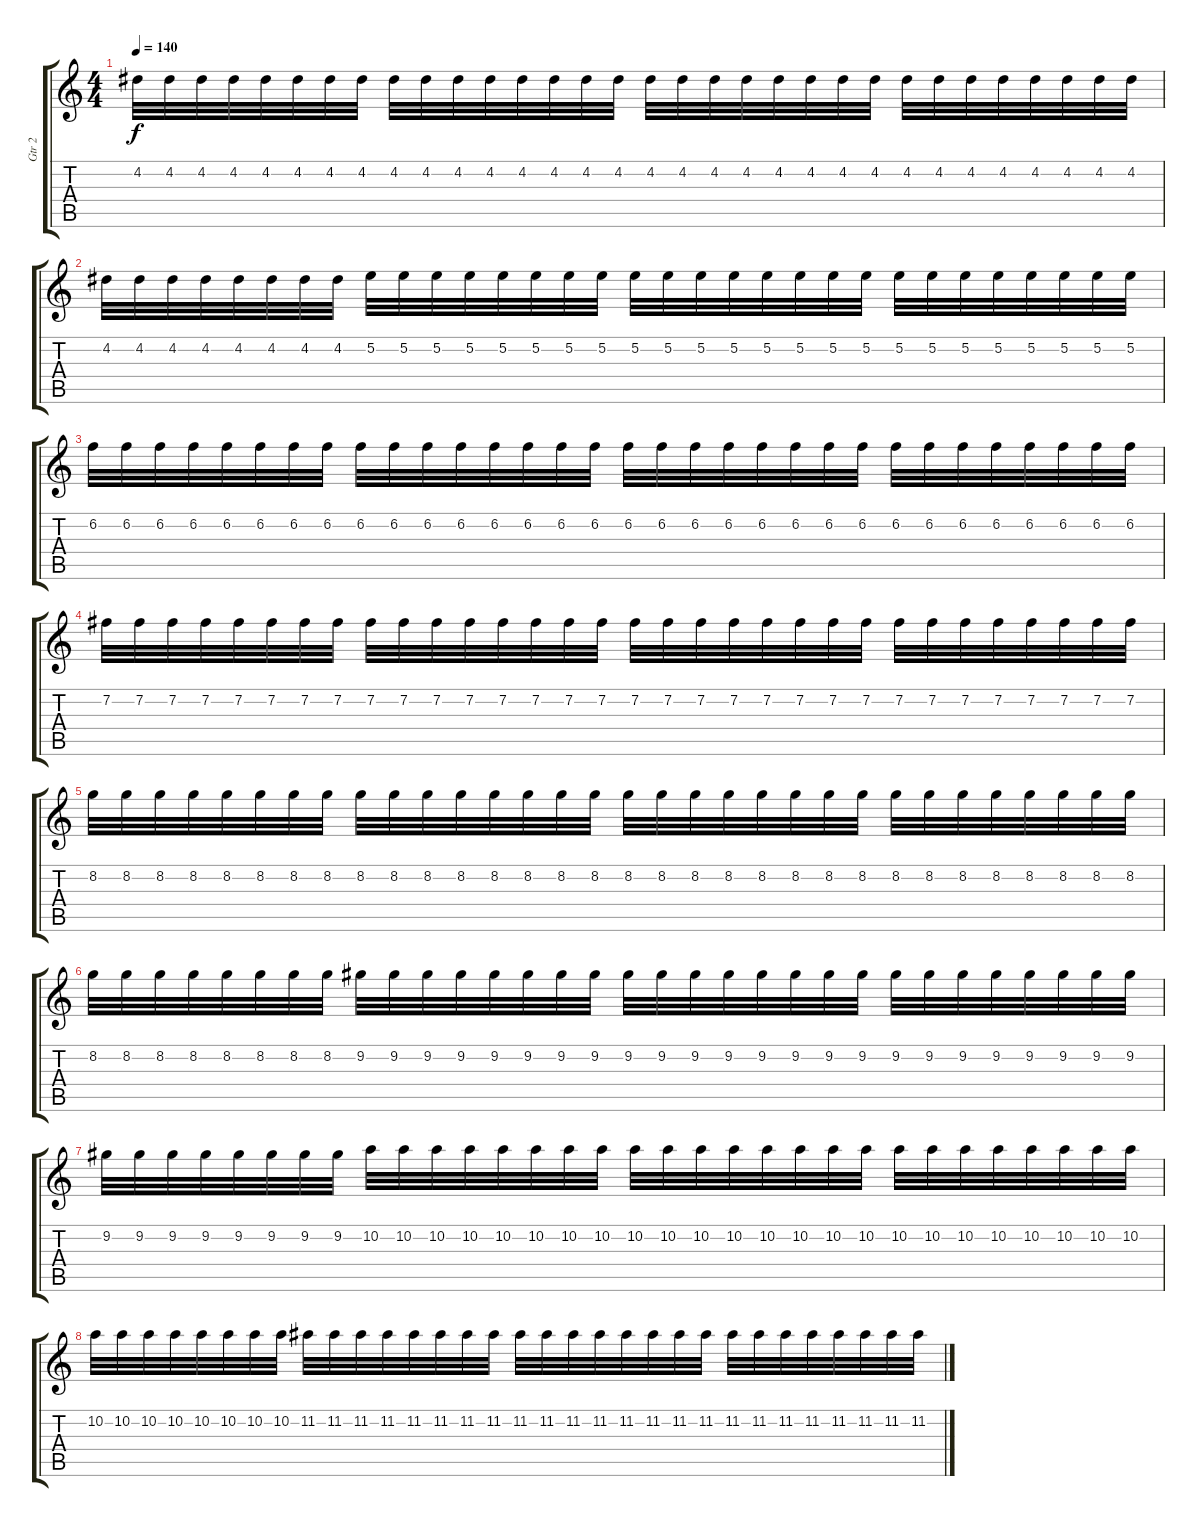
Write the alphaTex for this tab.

\track ("Gtr 2" "Gtr 2") {instrument overdrivenguitar}
\staff {score tabs}
\tuning (E4 B3 G3 D3 A2 E2) {hide}
\ts (4 4)
\tempo 140
\clef g2
\ks c
4.2.32{dy f} 4.2.32 4.2.32 4.2.32 4.2.32 4.2.32 4.2.32 4.2.32 4.2.32 4.2.32 4.2.32 4.2.32 4.2.32 4.2.32 4.2.32 4.2.32 4.2.32 4.2.32 4.2.32 4.2.32 4.2.32 4.2.32 4.2.32 4.2.32 4.2.32 4.2.32 4.2.32 4.2.32 4.2.32 4.2.32 4.2.32 4.2.32 |
4.2.32 4.2.32 4.2.32 4.2.32 4.2.32 4.2.32 4.2.32 4.2.32 5.2.32 5.2.32 5.2.32 5.2.32 5.2.32 5.2.32 5.2.32 5.2.32 5.2.32 5.2.32 5.2.32 5.2.32 5.2.32 5.2.32 5.2.32 5.2.32 5.2.32 5.2.32 5.2.32 5.2.32 5.2.32 5.2.32 5.2.32 5.2.32 |
6.2.32 6.2.32 6.2.32 6.2.32 6.2.32 6.2.32 6.2.32 6.2.32 6.2.32 6.2.32 6.2.32 6.2.32 6.2.32 6.2.32 6.2.32 6.2.32 6.2.32 6.2.32 6.2.32 6.2.32 6.2.32 6.2.32 6.2.32 6.2.32 6.2.32 6.2.32 6.2.32 6.2.32 6.2.32 6.2.32 6.2.32 6.2.32 |
7.2.32 7.2.32 7.2.32 7.2.32 7.2.32 7.2.32 7.2.32 7.2.32 7.2.32 7.2.32 7.2.32 7.2.32 7.2.32 7.2.32 7.2.32 7.2.32 7.2.32 7.2.32 7.2.32 7.2.32 7.2.32 7.2.32 7.2.32 7.2.32 7.2.32 7.2.32 7.2.32 7.2.32 7.2.32 7.2.32 7.2.32 7.2.32 |
8.2.32 8.2.32 8.2.32 8.2.32 8.2.32 8.2.32 8.2.32 8.2.32 8.2.32 8.2.32 8.2.32 8.2.32 8.2.32 8.2.32 8.2.32 8.2.32 8.2.32 8.2.32 8.2.32 8.2.32 8.2.32 8.2.32 8.2.32 8.2.32 8.2.32 8.2.32 8.2.32 8.2.32 8.2.32 8.2.32 8.2.32 8.2.32 |
8.2.32 8.2.32 8.2.32 8.2.32 8.2.32 8.2.32 8.2.32 8.2.32 9.2.32 9.2.32 9.2.32 9.2.32 9.2.32 9.2.32 9.2.32 9.2.32 9.2.32 9.2.32 9.2.32 9.2.32 9.2.32 9.2.32 9.2.32 9.2.32 9.2.32 9.2.32 9.2.32 9.2.32 9.2.32 9.2.32 9.2.32 9.2.32 |
9.2.32 9.2.32 9.2.32 9.2.32 9.2.32 9.2.32 9.2.32 9.2.32 10.2.32 10.2.32 10.2.32 10.2.32 10.2.32 10.2.32 10.2.32 10.2.32 10.2.32 10.2.32 10.2.32 10.2.32 10.2.32 10.2.32 10.2.32 10.2.32 10.2.32 10.2.32 10.2.32 10.2.32 10.2.32 10.2.32 10.2.32 10.2.32 |
10.2.32 10.2.32 10.2.32 10.2.32 10.2.32 10.2.32 10.2.32 10.2.32 11.2.32 11.2.32 11.2.32 11.2.32 11.2.32 11.2.32 11.2.32 11.2.32 11.2.32 11.2.32 11.2.32 11.2.32 11.2.32 11.2.32 11.2.32 11.2.32 11.2.32 11.2.32 11.2.32 11.2.32 11.2.32 11.2.32 11.2.32 11.2.32
